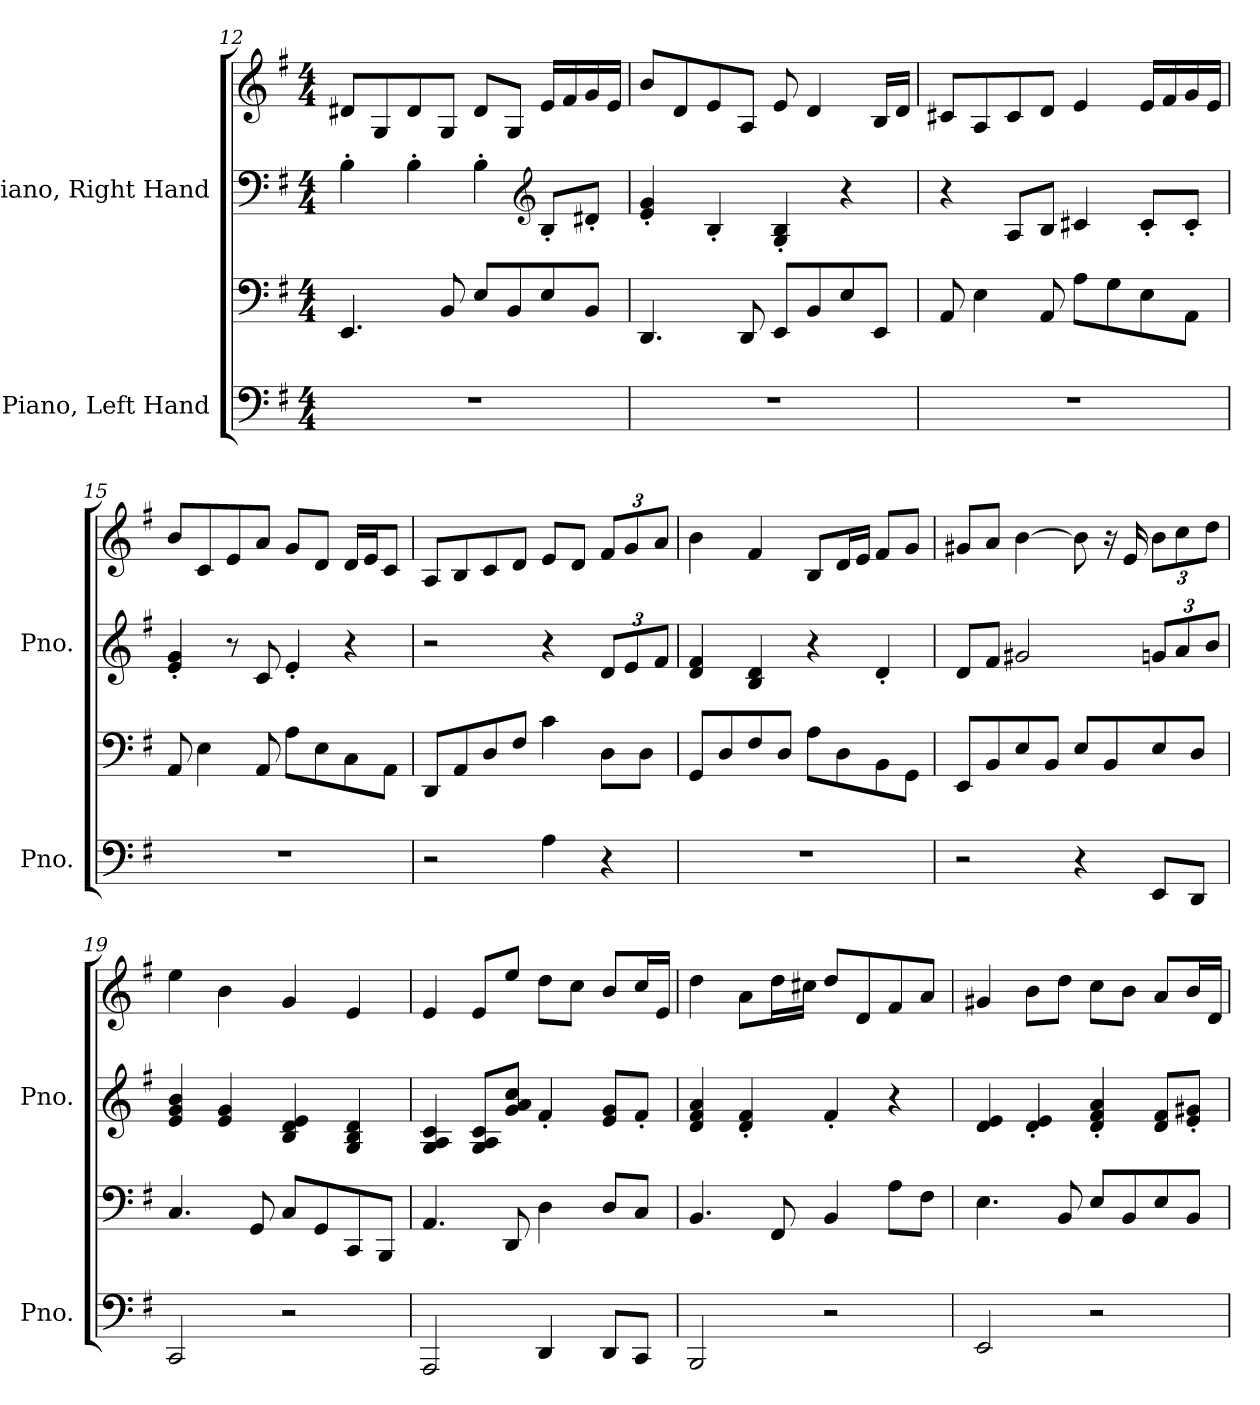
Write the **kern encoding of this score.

**kern	**kern	**kern	**kern
*part2	*part2	*part1	*part1
*staff4	*staff3	*staff2	*staff1
*I"Piano, Left Hand	*	*I"Piano, Right Hand	*
*I'Pno.	*	*I'Pno.	*
*clefF4	*clefF4	*clefF4	*clefG2
*k[f#]	*k[f#]	*k[f#]	*k[f#]
*M4/4	*M4/4	*M4/4	*M4/4
=12	=12	=12	=12
1r	4.EE/	4B'\	8d#X/L
.	.	.	8G/
.	.	4B'\	8d#/
.	8BB/	.	8G/J
.	8E/L	4B'\	8d#/L
.	8BB/	.	8G/J
*	*	*clefG2	*
.	8E/	8B'/L	16e/LL
.	.	.	16f#/
.	8BB/J	8d#X'/J	16g/
.	.	.	16e/JJ
=13	=13	=13	=13
1r	4.DD/	4e/' 4g/'	8b/L
.	.	.	8d/
.	.	4B'/	8e/
.	8DD/	.	8A/J
.	8EE/L	4G/' 4B/'	8e/
.	8BB/	.	4d/
.	8E/	4r	.
.	8EE/J	.	16B/LL
.	.	.	16d/JJ
!!LO:LB:g=z
=14	=14	=14	=14
1r	8AA/	4r	8c#X/L
.	4E\	.	8A/
.	.	8A/L	8c#/
.	8AA/	8B/J	8d/J
.	8A\L	4c#X/	4e/
.	8G\	.	.
.	8E\	8c#'/L	16e/LL
.	.	.	16f#/
.	8AA\J	8c#'/J	16g/
.	.	.	16e/JJ
=15	=15	=15	=15
1r	8AA/	4e/' 4g/'	8b/L
.	4E\	.	8c/
.	.	8r	8e/
.	8AA/	8c/	8a/J
.	8A\L	4e'/	8g/L
.	8E\	.	8d/J
.	8C\	4r	16d/LL
.	.	.	16e/J
.	8AA\J	.	8c/J
=16	=16	=16	=16
2r	8DD/L	2r	8A/L
.	8AA/	.	8B/
.	8D/	.	8c/
.	8F#/J	.	8d/J
4A\	4c\	4r	8e/L
.	.	.	8d/J
*	*	*Xbrackettup	*Xbrackettup
4r	8D\L	12d/L	12f#/L
.	.	12e/	12g/
.	8D\J	.	.
.	.	12f#/J	12a/J
!!LO:LB:g=z
=17	=17	=17	=17
1r	8GG/L	4d/ 4f#/	4b\
.	8D/	.	.
.	8F#/	4B/ 4d/	4f#/
.	8D/J	.	.
.	8A\L	4r	8B/L
.	8D\	.	16d/L
.	.	.	16e/JJ
.	8BB\	4d'/	8f#/L
.	8GG\J	.	8g/J
=18	=18	=18	=18
2r	8EE/L	8d/L	8g#X/L
.	8BB/	8f#/J	8a/J
.	8E/	2g#X/	[4b\
.	8BB/J	.	.
4r	8E/L	.	8b\]
.	8BB/	.	16r
.	.	.	16e/
8EE/L	8E/	12gn/L	12b\L
.	.	12a/	12cc\
8DD/J	8D/J	.	.
.	.	12b/J	12dd\J
=19	=19	=19	=19
2CC/	4.C/	4e/ 4g/ 4b/	4ee\
.	.	4e/ 4g/	4b\
.	8GG/	.	.
2r	8C/L	4B/ 4d/ 4e/	4g/
.	8GG/	.	.
.	8CC/	4G/ 4B/ 4d/	4e/
.	8BBB/J	.	.
=20	=20	=20	=20
2AAA/	4.AA/	4G/ 4A/ 4c/	4e/
.	.	8G/ 8A/ 8c/L	8e/L
.	8DD/	8g/ 8a/ 8cc/J	8ee/J
4DD/	4D\	4f#'/	8dd\L
.	.	.	8cc\J
8DD/L	8D/L	8e/ 8g/L	8b/L
8CC/J	8C/J	8f#'/J	16cc/L
.	.	.	16e/JJ
!!LO:PB:g=z
=21	=21	=21	=21
2BBB/	4.BB/	4d/ 4f#/ 4a/	4dd\
.	.	4d/' 4f#/'	8a\L
.	8FF#/	.	16dd\L
.	.	.	16cc#X\JJ
2r	4BB/	4f#'/	8dd/L
.	.	.	8d/
.	8A\L	4r	8f#/
.	8F#\J	.	8a/J
=22	=22	=22	=22
2EE/	4.E\	4d/ 4e/	4g#X/
.	.	4d/' 4e/'	8b\L
.	8BB/	.	8dd\J
2r	8E/L	4d/' 4f#/' 4a/'	8cc\L
.	8BB/	.	8b\J
.	8E/	8d/ 8f#/L	8a/L
.	8BB/J	8e/' 8g#X/'J	16b/L
.	.	.	16d/JJ
=	=	=	=
*-	*-	*-	*-
